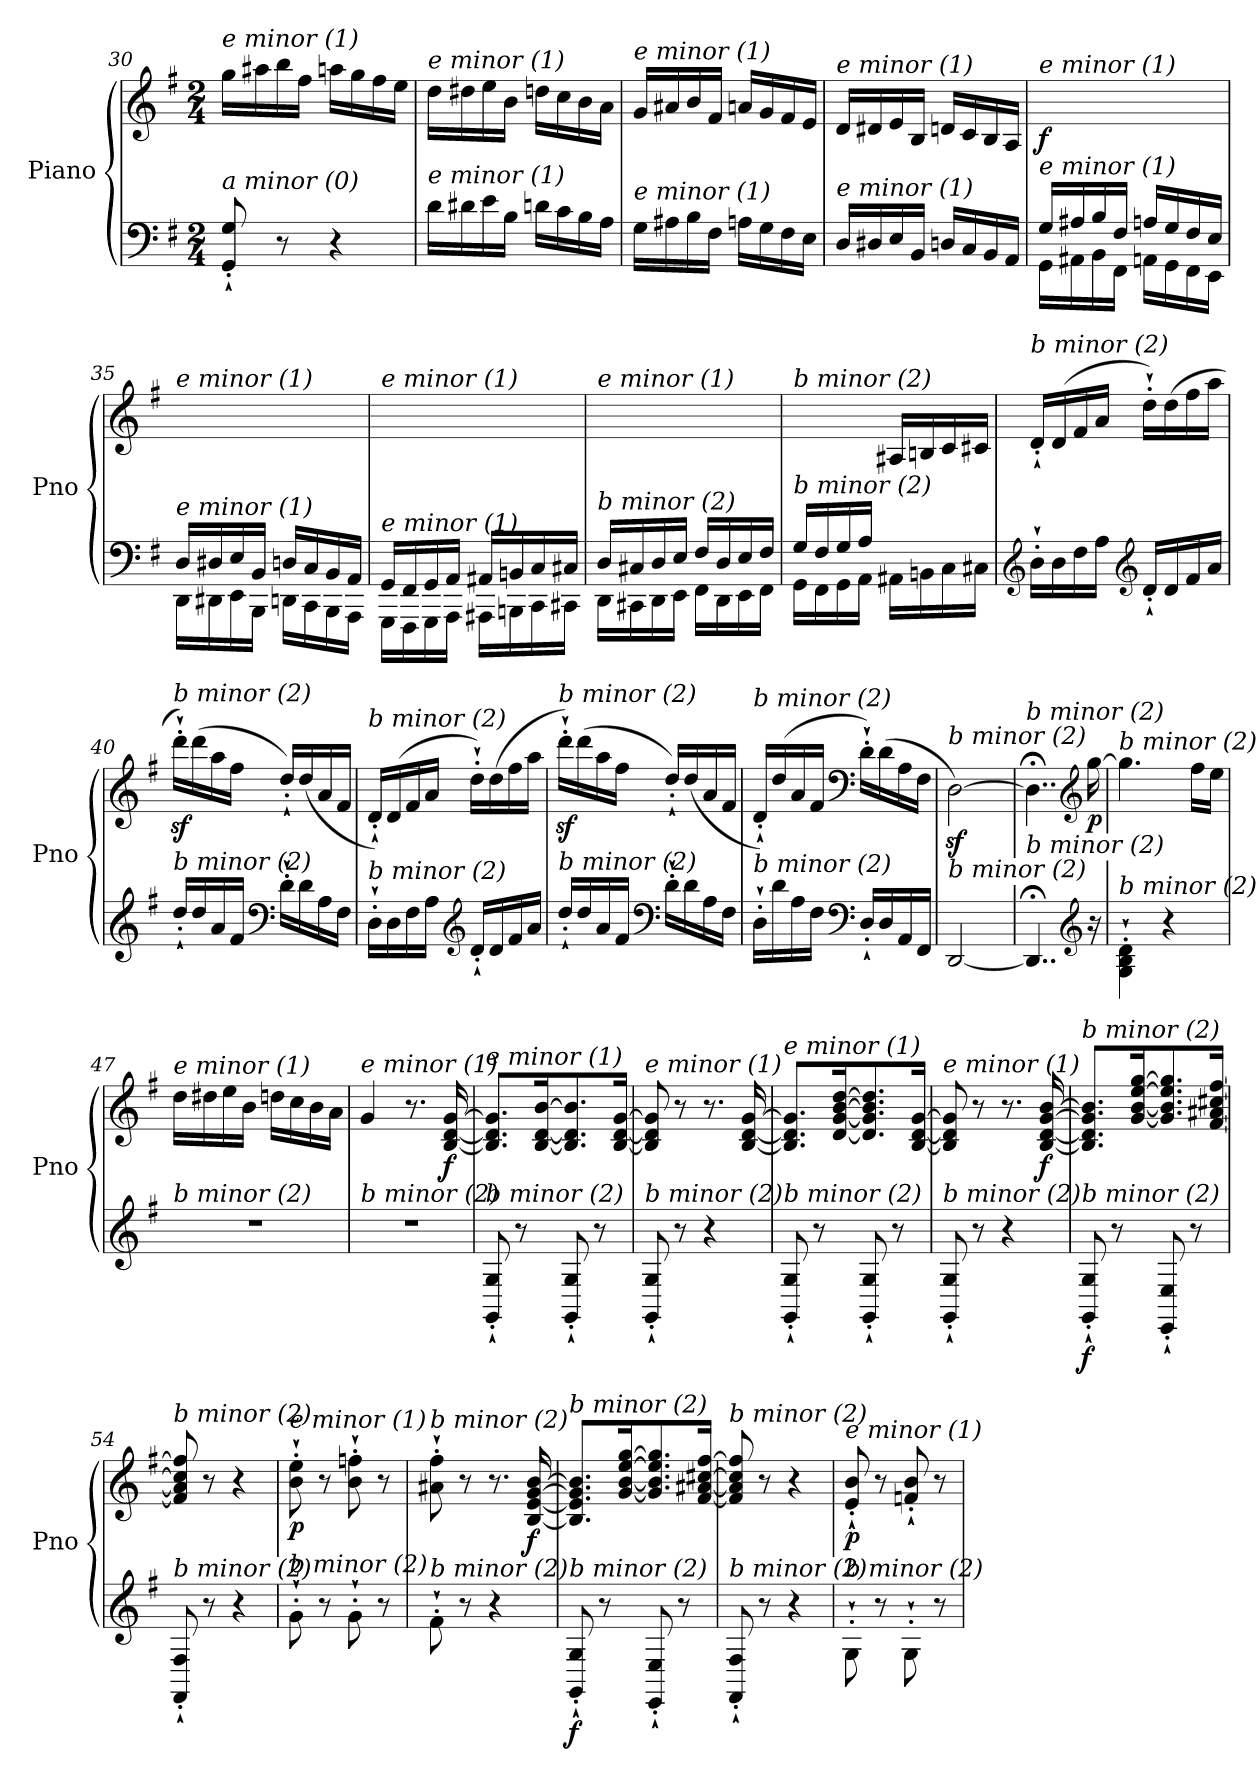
**kern	**kern	**dynam
*part1	*part1	*part1
*staff2	*staff1	*staff1/2
*I"Piano	*	*
*I'Pno	*	*
!!LO:PB:g=z
*clefF4	*clefG2	*
*k[f#]	*k[f#]	*
*M2/4	*M2/4	*
=30	=30	=30
!	!LO:TX:i:t=e minor (1)	!
!LO:TX:i:t=a minor (0)	!	!
!	!	!LO:DY:b
8GG/'` 8G/'`	16gg\LL	other-dynamics
.	16aa#X\	.
8r	16bb\	.
.	16ff#\JJ	.
4r	16aan\LL	.
.	16gg\	.
.	16ff#\	.
.	16ee\JJ	.
!!LO:PB:g=z
=31	=31	=31
!	!LO:TX:i:t=e minor (1)	!
!LO:TX:i:t=e minor (1)	!	!
16d\LL	16dd\LL	.
16d#X\	16dd#X\	.
16e\	16ee\	.
16B\JJ	16b\JJ	.
16dn\LL	16ddn\LL	.
16c\	16cc\	.
16B\	16b\	.
16A\JJ	16a\JJ	.
=32	=32	=32
!	!LO:TX:i:t=e minor (1)	!
!LO:TX:i:t=e minor (1)	!	!
16G\LL	16g/LL	.
16A#X\	16a#X/	.
16B\	16b/	.
16F#\JJ	16f#/JJ	.
16An\LL	16an/LL	.
16G\	16g/	.
16F#\	16f#/	.
16E\JJ	16e/JJ	.
=33	=33	=33
!	!LO:TX:i:t=e minor (1)	!
!LO:TX:i:t=e minor (1)	!	!
16D/LL	16d/LL	.
16D#X/	16d#X/	.
16E/	16e/	.
16BB/JJ	16B/JJ	.
16Dn/LL	16dn/LL	.
16C/	16c/	.
16BB/	16B/	.
16AA/JJ	16A/JJ	.
=34	=34	=34
*^	*	*
!	!	!LO:TX:i:t=e minor (1)	!
!LO:TX:i:t=e minor (1)	!	!	!
!	!	!	!LO:DY:b
16G/LL	16GG\LL	2ryy	f
16A#X/	16AA#X\	.	.
16B/	16BB\	.	.
16F#/JJ	16FF#\JJ	.	.
16An/LL	16AAn\LL	.	.
16G/	16GG\	.	.
16F#/	16FF#\	.	.
16E/JJ	16EE\JJ	.	.
!!LO:LB:g=z
=35	=35	=35	=35
!	!	!LO:TX:i:t=e minor (1)	!
!LO:TX:i:t=e minor (1)	!	!	!
16D/LL	16DD\LL	2ryy	.
16D#X/	16DD#X\	.	.
16E/	16EE\	.	.
16BB/JJ	16BBB\JJ	.	.
16Dn/LL	16DDn\LL	.	.
16C/	16CC\	.	.
16BB/	16BBB\	.	.
16AA/JJ	16AAA\JJ	.	.
=36	=36	=36	=36
!	!	!LO:TX:i:t=e minor (1)	!
!LO:TX:i:t=e minor (1)	!	!	!
16GG/LL	16GGG\LL	2ryy	.
16FF#/	16FFF#\	.	.
16GG/	16GGG\	.	.
16AA/JJ	16AAA\JJ	.	.
16AA#Xi/LL	16AAA#Xi\LL	.	.
16BBn/	16BBBn\	.	.
16C/	16CC\	.	.
16C#X/JJ	16CC#X\JJ	.	.
=37	=37	=37	=37
!	!	!LO:TX:i:t=e minor (1)	!
!LO:TX:i:t=b minor (2)	!	!	!
16D/LL	16DD\LL	2ryy	.
16C#X/	16CC#X\	.	.
16D/	16DD\	.	.
16E/JJ	16EE\JJ	.	.
16F#/LL	16FF#\LL	.	.
16D/	16DD\	.	.
16E/	16EE\	.	.
16F#/JJ	16FF#\JJ	.	.
=38	=38	=38	=38
!	!	!LO:TX:i:t=b minor (2)	!
!LO:TX:i:t=b minor (2)	!	!	!
16G/LL	16GG\LL	4ryy	.
16F#/	16FF#\	.	.
16G/	16GG\	.	.
16A/JJ	16AA\JJ	.	.
4ryy	16AA#Xi\LL	16A#Xi/LL	.
.	16BBn\	16Bn/	.
.	16C\	16c/	.
.	16C#X\JJ	16c#X/JJ	.
!!LO:LB:g=z
=39	=39	=39	=39
!	!	!LO:TX:i:t=b minor (2)	!
!LO:TX:i:t=b minor (2)	!	!	!
*v	*v	*	*
16D'`\LL	16d'`/LL	.
16D\	(>16d/	.
16F#\	16f#/	.
16A\JJ	16a/JJ	.
*clefG2	*	*
16d'`/LL	16dd'`\LL)	.
16d/	(>16dd\	.
16f#/	16ff#\	.
16a/JJ	16aa\JJ	.
=40	=40	=40
!	!LO:TX:i:t=b minor (2)	!
!LO:TX:i:t=b minor (2)	!	!
16dd'`/LL	16dddz<'`\LL)	.
16dd/	(>16ddd\	.
16a/	16aa\	.
16f#/JJ	16ff#\JJ	.
*clefF4	*	*
16d'`\LL	16dd'`/LL)	.
16d\	(<16dd/	.
16A\	16a/	.
16F#\JJ	16f#/JJ	.
=41	=41	=41
!	!LO:TX:i:t=b minor (2)	!
!LO:TX:i:t=b minor (2)	!	!
16D'`\LL	16d'`/LL)	.
16D\	(>16d/	.
16F#\	16f#/	.
16A\JJ	16a/JJ	.
*clefG2	*	*
16d'`/LL	16dd'`\LL)	.
16d/	(>16dd\	.
16f#/	16ff#\	.
16a/JJ	16aa\JJ	.
=42	=42	=42
!	!LO:TX:i:t=b minor (2)	!
!LO:TX:i:t=b minor (2)	!	!
16dd'`/LL	16dddz<'`\LL)	.
16dd/	(>16ddd\	.
16a/	16aa\	.
16f#/JJ	16ff#\JJ	.
*clefF4	*	*
16d'`\LL	16dd'`/LL)	.
16d\	(<16dd/	.
16A\	16a/	.
16F#\JJ	16f#/JJ	.
!!LO:LB:g=z
=43	=43	=43
!	!LO:TX:i:t=b minor (2)	!
!LO:TX:i:t=b minor (2)	!	!
16D'`\LL	16d'`/LL)	.
16d\	(>16dd/	.
16A\	16a/	.
16F#\JJ	16f#/JJ	.
*clefF4	*clefF4	*
16D'`/LL	16d'`\LL)	.
16D/	(>16d\	.
16AA/	16A\	.
16FF#/JJ	16F#\JJ	.
=44	=44	=44
!	!LO:TX:i:t=b minor (2)	!
!LO:TX:i:t=b minor (2)	!	!
[2DD/	[2Dz<\)	.
=45	=45	=45
!	!LO:TX:i:t=b minor (2)	!
!LO:TX:i:t=b minor (2)	!	!
4..DD;</]	4..D;<\]	.
*clefG2	*clefG2	*
!	!	!LO:DY:b
16r	[16gg\	p
=46	=46	=46
!	!LO:TX:i:t=b minor (2)	!
!LO:TX:i:t=b minor (2)	!	!
4G\'` 4B\'` 4d\'`	4.gg\]	.
4r	.	.
.	16ff#\LL	.
.	16ee\JJ	.
=47	=47	=47
!	!LO:TX:i:t=e minor (1)	!
!LO:TX:i:t=b minor (2)	!	!
2r	16dd\LL	.
.	16dd#X\	.
.	16ee\	.
.	16b\JJ	.
.	16ddn\LL	.
.	16cc\	.
.	16b\	.
.	16a\JJ	.
=48	=48	=48
!	!LO:TX:i:t=e minor (1)	!
!LO:TX:i:t=b minor (2)	!	!
2r	4g/	.
.	8.r	.
!	!	!LO:DY:b
.	[16B/ [16d/ [16g/	f
=49	=49	=49
!	!LO:TX:i:t=e minor (1)	!
!LO:TX:i:t=b minor (2)	!	!
8GG/'` 8G/'`	8.B/] 8.d/] 8.g/]L	.
8r	.	.
.	[16B/ [16d/ [16b/K	.
8GG/'` 8G/'`	8.B/] 8.d/] 8.b/]	.
8r	.	.
.	[16B/ [16d/ [16g/Jk	.
=50	=50	=50
!	!LO:TX:i:t=e minor (1)	!
!LO:TX:i:t=b minor (2)	!	!
8GG/'` 8G/'`	8B/] 8d/] 8g/]	.
8r	8r	.
4r	8.r	.
.	[16B/ [16d/ [16g/	.
!!LO:LB:g=z
=51	=51	=51
!	!LO:TX:i:t=e minor (1)	!
!LO:TX:i:t=b minor (2)	!	!
8GG/'` 8G/'`	8.B/] 8.d/] 8.g/]L	.
8r	.	.
.	[16d/ [16g/ [16b/ [16dd/K	.
8GG/'` 8G/'`	8.d/] 8.g/] 8.b/] 8.dd/]	.
8r	.	.
.	[16B/ [16d/ [16g/Jk	.
=52	=52	=52
!	!LO:TX:i:t=e minor (1)	!
!LO:TX:i:t=b minor (2)	!	!
8GG/'` 8G/'`	8B/] 8d/] 8g/]	.
8r	8r	.
4r	8.r	.
!	!	!LO:DY:b
.	[16B/ [16d/ [16g/ [16b/	f
=53	=53	=53
!	!LO:TX:i:t=b minor (2)	!
!LO:TX:i:t=b minor (2)	!	!
!	!	!LO:DY:b=2
8GG/'` 8G/'`	8.B/] 8.d/] 8.g/] 8.b/]L	f
8r	.	.
.	[16g/ [16b/ [16ee/ [16gg/K	.
8EE/'` 8E/'`	8.g/] 8.b/] 8.ee/] 8.gg/]	.
8r	.	.
.	[16f#/ [16a#X/ [16cc#X/ [16ff#/Jk	.
=54	=54	=54
!	!LO:TX:i:t=b minor (2)	!
!LO:TX:i:t=b minor (2)	!	!
8FF#/'` 8F#/'`	8f#/] 8a#/] 8cc#/] 8ff#/]	.
8r	8r	.
4r	4r	.
=55	=55	=55
!	!LO:TX:i:t=e minor (1)	!
!LO:TX:i:t=b minor (2)	!	!
!	!	!LO:DY:b
8g'`\	8b\'` 8ee\'`	p
8r	8r	.
8g'`\	8b\'` 8ffni\'`	.
8r	8r	.
=56	=56	=56
!	!LO:TX:i:t=b minor (2)	!
!LO:TX:i:t=b minor (2)	!	!
8f#'`\	8a#X\'` 8ff#\'`	.
8r	8r	.
4r	8.r	.
!	!	!LO:DY:b
.	[16B/ [16e/ [16g/ [16b/	f
=57	=57	=57
!	!LO:TX:i:t=b minor (2)	!
!LO:TX:i:t=b minor (2)	!	!
!	!	!LO:DY:b=2
8GG/'` 8G/'`	8.B/] 8.e/] 8.g/] 8.b/]L	f
8r	.	.
.	[16g/ [16b/ [16ee/ [16gg/K	.
8EE/'` 8E/'`	8.g/] 8.b/] 8.ee/] 8.gg/]	.
8r	.	.
.	[16f#/ [16a#X/ [16cc#X/ [16ff#/Jk	.
=58	=58	=58
!	!LO:TX:i:t=b minor (2)	!
!LO:TX:i:t=b minor (2)	!	!
8FF#/'` 8F#/'`	8f#/] 8a#/] 8cc#/] 8ff#/]	.
8r	8r	.
4r	4r	.
!!LO:PB:g=z
=59	=59	=59
!	!LO:TX:i:t=e minor (1)	!
!LO:TX:i:t=b minor (2)	!	!
!	!	!LO:DY:b
8G'`\	8e/'` 8b/'`	p
8r	8r	.
8G'`\	8fni/'` 8b/'`	.
8r	8r	.
=	=	=
*-	*-	*-
